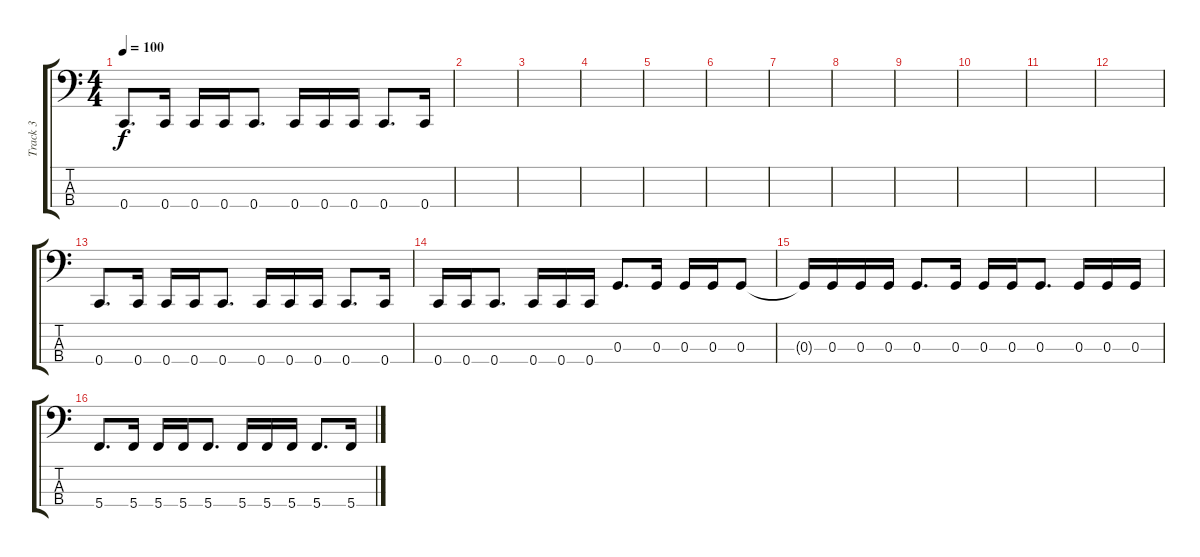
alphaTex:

\track ("Track 3" "Track 3") {instrument electricbasspick}
\staff {score tabs}
\tuning (F2 C2 G1 C1) {hide}
\ts (4 4)
\tempo 100
\clef f4
\ks c
0.4.8{d dy f} 0.4.16 0.4.16 0.4.16 0.4.8{d} 0.4.16 0.4.16 0.4.16 0.4.8{d} 0.4.16 |
|
|
|
|
|
|
|
|
|
|
|
0.4.8{d} 0.4.16 0.4.16 0.4.16 0.4.8{d} 0.4.16 0.4.16 0.4.16 0.4.8{d} 0.4.16 |
0.4.16 0.4.16 0.4.8{d} 0.4.16 0.4.16 0.4.16 0.3.8{d} 0.3.16 0.3.16 0.3.16 0.3.8 |
0.3{t}.16 0.3.16 0.3.16 0.3.16 0.3.8{d} 0.3.16 0.3.16 0.3.16 0.3.8{d} 0.3.16 0.3.16 0.3.16 |
5.4.8{d} 5.4.16 5.4.16 5.4.16 5.4.8{d} 5.4.16 5.4.16 5.4.16 5.4.8{d} 5.4.16
